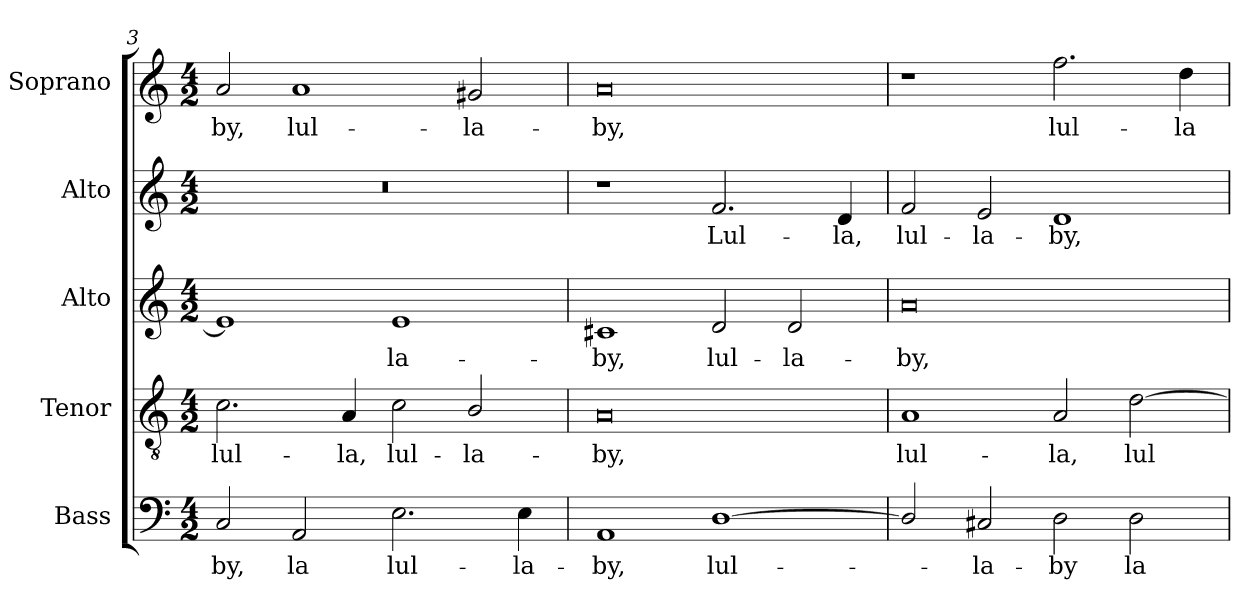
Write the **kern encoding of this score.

**kern	**text	**kern	**text	**kern	**text	**kern	**text	**kern	**text
*part5	*part5	*part4	*part4	*part3	*part3	*part2	*part2	*part1	*part1
*staff5	*staff5	*staff4	*staff4	*staff3	*staff3	*staff2	*staff2	*staff1	*staff1
*I"Bass	*	*I"Tenor	*	*I"Alto	*	*I"Alto	*	*I"Soprano	*
*I'B.	*	*I'T.	*	*	*	*	*	*I'S.	*
*clefF4	*	*clefGv2	*	*clefG2	*	*clefG2	*	*clefG2	*
*	*	*ITrd7c12	*	*	*	*	*	*	*
*k[]	*	*k[]	*	*k[]	*	*k[]	*	*k[]	*
*C:	*	*C:	*	*C:	*	*C:	*	*C:	*
*M4/2	*	*M4/2	*	*M4/2	*	*M4/2	*	*M4/2	*
=3	=3	=3	=3	=3	=3	=3	=3	=3	=3
!	!LO:LY:b:color=#000000	!	!	!	!	!	!	!	!
!	!	!	!LO:LY:b:color=#000000	!	!	!LO:N:vis=1	!	!	!
!	!	!	!	!	!	!	!	!	!LO:LY:b:color=#000000
2Ci/	-by,	2.Ci\	lul-	1ei]	.	0r	.	2ai/	-by,
!	!LO:LY:b:color=#000000	!	!	!	!	!	!	!	!
!	!	!	!	!	!	!	!	!	!LO:LY:b:color=#000000
2AAi/	la	.	.	.	.	.	.	1ai	lul-
!	!	!	!LO:LY:b:color=#000000	!	!	!	!	!	!
.	.	4AAi/	-la,	.	.	.	.	.	.
!	!LO:LY:b:color=#000000	!	!	!	!	!	!	!	!
!	!	!	!LO:LY:b:color=#000000	!	!	!	!	!	!
!	!	!	!	!	!LO:LY:b:color=#000000	!	!	!	!
2.Ei\	lul-	2Ci\	lul-	1ei	-la-	.	.	.	.
!	!	!	!LO:LY:b:color=#000000	!	!	!	!	!	!
!	!	!	!	!	!	!	!	!	!LO:LY:b:color=#000000
.	.	2BBi/	-la-	.	.	.	.	2g#Xi/	-la-
!	!LO:LY:b:color=#000000	!	!	!	!	!	!	!	!
4Ei\	-la-	.	.	.	.	.	.	.	.
=4	=4	=4	=4	=4	=4	=4	=4	=4	=4
!	!LO:LY:b:color=#000000	!	!	!	!	!	!	!	!
!	!	!	!LO:LY:b:color=#000000	!	!	!	!	!	!
!	!	!	!	!	!LO:LY:b:color=#000000	!	!	!	!
!	!	!	!	!	!	!	!	!	!LO:LY:b:color=#000000
1AAi	-by,	0AAi	-by,	1c#Xi	-by,	1r	.	0ai	-by,
!	!LO:LY:b:color=#000000	!	!	!	!	!	!	!	!
!	!	!	!	!	!LO:LY:b:color=#000000	!	!	!	!
!	!	!	!	!	!	!	!LO:LY:b:color=#000000	!	!
[<1Di	lul-	.	.	2di/	lul-	2.fi/	Lul-	.	.
!	!	!	!	!	!LO:LY:b:color=#000000	!	!	!	!
.	.	.	.	2di/	-la-	.	.	.	.
!	!	!	!	!	!	!	!LO:LY:b:color=#000000	!	!
.	.	.	.	.	.	4di/	-la,	.	.
!!LO:LB:g=z
=5	=5	=5	=5	=5	=5	=5	=5	=5	=5
!	!	!	!LO:LY:b:color=#000000	!	!	!	!	!	!
!	!	!	!	!	!LO:LY:b:color=#000000	!	!	!	!
!	!	!	!	!	!	!	!LO:LY:b:color=#000000	!	!
2Di/]	.	1AAi	lul-	0ai	-by,	2fi/	lul-	1r	.
!	!LO:LY:b:color=#000000	!	!	!	!	!	!	!	!
!	!	!	!	!	!	!	!LO:LY:b:color=#000000	!	!
2C#Xi/	-la-	.	.	.	.	2ei/	-la-	.	.
!	!LO:LY:b:color=#000000	!	!	!	!	!	!	!	!
!	!	!	!LO:LY:b:color=#000000	!	!	!	!	!	!
!	!	!	!	!	!	!	!LO:LY:b:color=#000000	!	!
!	!	!	!	!	!	!	!	!	!LO:LY:b:color=#000000
2Di\	-by	2AAi/	-la,	.	.	1di	-by,	2.ffi\	lul-
!	!LO:LY:b:color=#000000	!	!	!	!	!	!	!	!
!	!	!	!LO:LY:b:color=#000000	!	!	!	!	!	!
2Di\	la	[>2Di\	lul-	.	.	.	.	.	.
!	!	!	!	!	!	!	!	!	!LO:LY:b:color=#000000
.	.	.	.	.	.	.	.	4ddi\	-la
=	=	=	=	=	=	=	=	=	=
*-	*-	*-	*-	*-	*-	*-	*-	*-	*-
